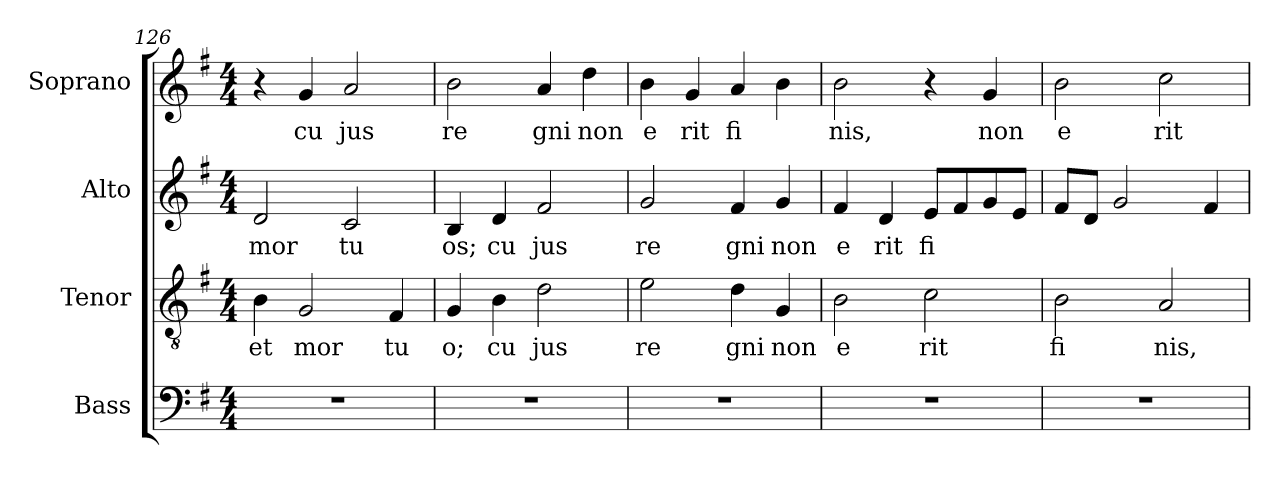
**kern	**kern	**text	**kern	**text	**kern	**text
*part4	*part3	*part3	*part2	*part2	*part1	*part1
*staff4	*staff3	*staff3	*staff2	*staff2	*staff1	*staff1
*I"Bass	*I"Tenor	*	*I"Alto	*	*I"Soprano	*
*I'B.	*I'T.	*	*I'A.	*	*I'S.	*
*clefF4	*clefGv2	*	*clefG2	*	*clefG2	*
*	*ITrd7c12	*	*	*	*	*
*k[f#]	*k[f#]	*	*k[f#]	*	*k[f#]	*
*G:	*G:	*	*G:	*	*G:	*
*M4/4	*M4/4	*	*M4/4	*	*M4/4	*
=126	=126	=126	=126	=126	=126	=126
!	!	!LO:LY:b:color=#000000	!	!	!	!
!	!	!	!	!LO:LY:b:color=#000000	!	!
1r	4BBi\	et	2di/	mor	4r	.
!	!	!LO:LY:b:color=#000000	!	!	!	!
!	!	!	!	!	!	!LO:LY:b:color=#000000
.	2GGi/	mor	.	.	4gi/	cu
!	!	!	!	!LO:LY:b:color=#000000	!	!
!	!	!	!	!	!	!LO:LY:b:color=#000000
.	.	.	2ci/	tu	2ai/	jus
!	!	!LO:LY:b:color=#000000	!	!	!	!
.	4FF#i/	tu	.	.	.	.
=127	=127	=127	=127	=127	=127	=127
!	!	!LO:LY:b:color=#000000	!	!	!	!
!	!	!	!	!LO:LY:b:color=#000000	!	!
!	!	!	!	!	!	!LO:LY:b:color=#000000
1r	4GGi/	o;	4Bi/	os;	2bi\	re
!	!	!LO:LY:b:color=#000000	!	!	!	!
!	!	!	!	!LO:LY:b:color=#000000	!	!
.	4BBi\	cu	4di/	cu	.	.
!	!	!LO:LY:b:color=#000000	!	!	!	!
!	!	!	!	!LO:LY:b:color=#000000	!	!
!	!	!	!	!	!	!LO:LY:b:color=#000000
.	2Di\	jus	2f#i/	jus	4ai/	gni
!	!	!	!	!	!	!LO:LY:b:color=#000000
.	.	.	.	.	4ddi\	non
=128	=128	=128	=128	=128	=128	=128
!	!	!LO:LY:b:color=#000000	!	!	!	!
!	!	!	!	!LO:LY:b:color=#000000	!	!
!	!	!	!	!	!	!LO:LY:b:color=#000000
1r	2Ei\	re	2gi/	re	4bi\	e
!	!	!	!	!	!	!LO:LY:b:color=#000000
.	.	.	.	.	4gi/	rit
!	!	!LO:LY:b:color=#000000	!	!	!	!
!	!	!	!	!LO:LY:b:color=#000000	!	!
!	!	!	!	!	!	!LO:LY:b:color=#000000
.	4Di\	gni	4f#i/	gni	4ai/	fi
!	!	!LO:LY:b:color=#000000	!	!	!	!
!	!	!	!	!LO:LY:b:color=#000000	!	!
.	4GGi/	non	4gi/	non	4bi\	.
=129	=129	=129	=129	=129	=129	=129
!	!	!LO:LY:b:color=#000000	!	!	!	!
!	!	!	!	!LO:LY:b:color=#000000	!	!
!	!	!	!	!	!	!LO:LY:b:color=#000000
1r	2BBi\	e	4f#i/	e	2bi\	nis,
!	!	!	!	!LO:LY:b:color=#000000	!	!
.	.	.	4di/	rit	.	.
!	!	!LO:LY:b:color=#000000	!	!	!	!
!	!	!	!	!LO:LY:b:color=#000000	!	!
.	2Ci\	rit	8ei/L	fi	4r	.
.	.	.	8f#i/	.	.	.
!	!	!	!	!	!	!LO:LY:b:color=#000000
.	.	.	8gi/	.	4gi/	non
.	.	.	8ei/J	.	.	.
!!LO:PB:g=z
=130	=130	=130	=130	=130	=130	=130
!	!	!LO:LY:b:color=#000000	!	!	!	!
!	!	!	!	!	!	!LO:LY:b:color=#000000
1r	2BBi\	fi	8f#i/L	.	2bi\	e
.	.	.	8di/J	.	.	.
.	.	.	2gi/	.	.	.
!	!	!LO:LY:b:color=#000000	!	!	!	!
!	!	!	!	!	!	!LO:LY:b:color=#000000
.	2AAi/	nis,	.	.	2cci\	rit
.	.	.	4f#i/	.	.	.
=	=	=	=	=	=	=
*-	*-	*-	*-	*-	*-	*-
